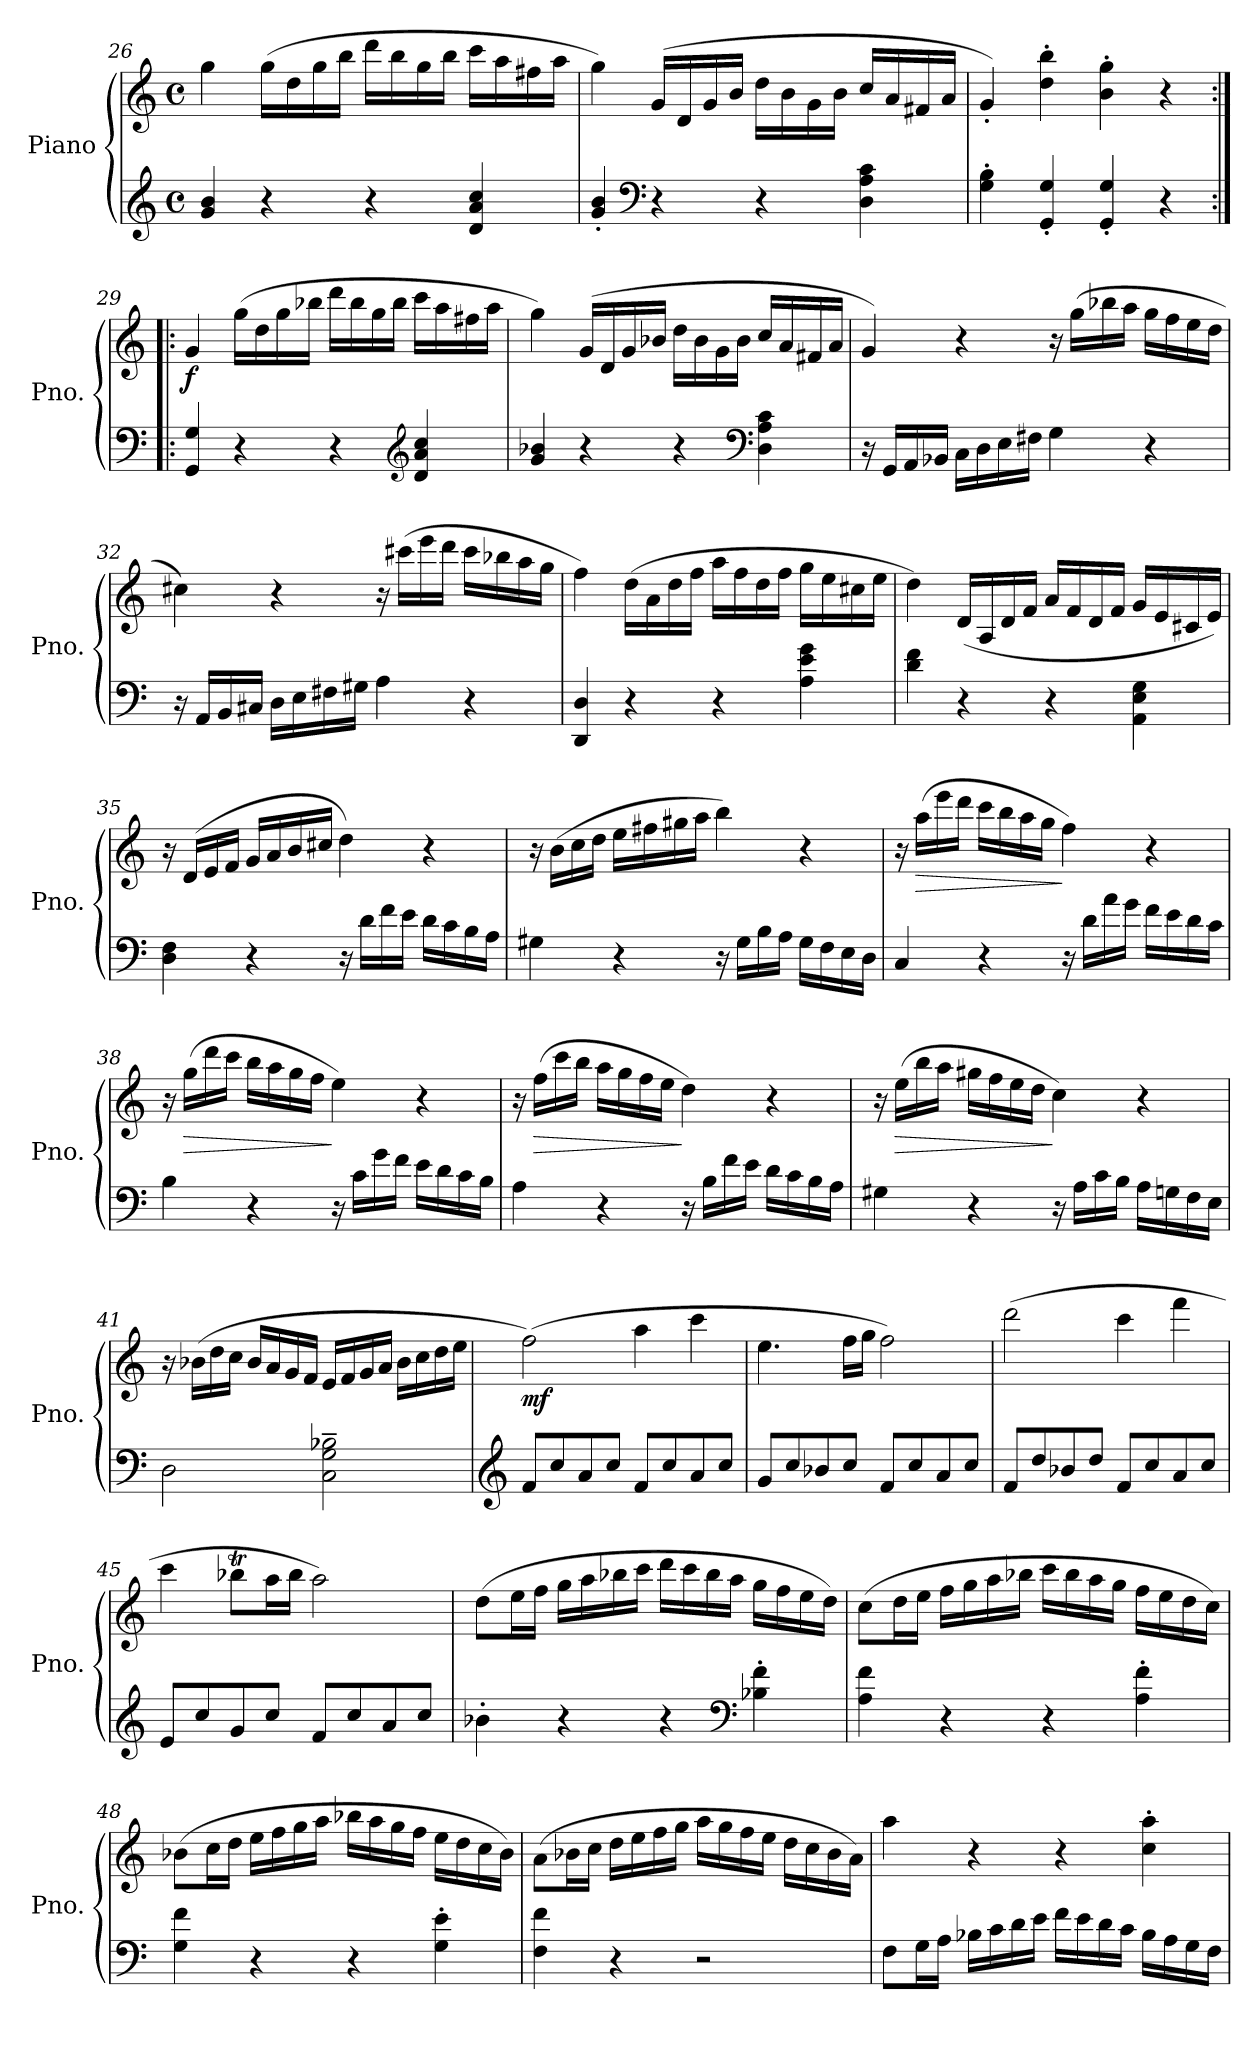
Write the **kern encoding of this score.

**kern	**kern	**dynam
*part1	*part1	*part1
*staff2	*staff1	*staff1/2
*I"Piano	*	*
*I'Pno.	*	*
!!LO:LB:g=z
*clefG2	*clefG2	*
*k[]	*k[]	*
*M4/4	*M4/4	*
*met(c)	*met(c)	*
=26	=26	=26
4g/ 4b/	4gg\	.
4r	(>16gg\LL	.
.	16dd\	.
.	16gg\	.
.	16bb\JJ	.
4r	16ddd\LL	.
.	16bb\	.
.	16gg\	.
.	16bb\JJ	.
4d/ 4a/ 4cc/	16ccc\LL	.
.	16aa\	.
.	16ff#X\	.
.	16aa\JJ	.
=27	=27	=27
4g/' 4b/'	4gg\)	.
*clefF4	*	*
4r	(>16g/LL	.
.	16d/	.
.	16g/	.
.	16b/JJ	.
4r	16dd\LL	.
.	16b\	.
.	16g\	.
.	16b\JJ	.
4D\ 4A\ 4c\	16cc/LL	.
.	16a/	.
.	16f#X/	.
.	16a/JJ	.
=28	=28	=28
4G\' 4B\'	4g'/)	.
4GG/' 4G/'	4dd\' 4bb\'	.
4GG/' 4G/'	4b\' 4gg\'	.
4r	4r	.
!!LO:LB:g=z
=29:|!|:	=29:|!|:	=29:|!|:
!	!	!LO:DY:b
4GG/ 4G/	4g/	f
4r	(>16gg\LL	.
.	16dd\	.
.	16gg\	.
.	16bb-X\JJ	.
4r	16ddd\LL	.
.	16bb-\	.
.	16gg\	.
.	16bb-\JJ	.
*clefG2	*	*
4d/ 4a/ 4cc/	16ccc\LL	.
.	16aa\	.
.	16ff#X\	.
.	16aa\JJ	.
=30	=30	=30
4g/ 4b-X/	4gg\)	.
4r	(>16g/LL	.
.	16d/	.
.	16g/	.
.	16b-X/JJ	.
4r	16dd\LL	.
.	16b-\	.
.	16g\	.
.	16b-\JJ	.
*clefF4	*	*
4D\ 4A\ 4c\	16cc/LL	.
.	16a/	.
.	16f#X/	.
.	16a/JJ	.
=31	=31	=31
16r	4g/)	.
16GG/LL	.	.
16AA/	.	.
16BB-X/JJ	.	.
16C\LL	4r	.
16D\	.	.
16E<\	.	.
16F#X\JJ	.	.
4G<\	16r	.
.	(>16gg\LL	.
.	16bb-X\	.
.	16aa\JJ	.
4r	16gg\LL	.
.	16ff\	.
.	16ee\	.
.	16dd\JJ	.
!!LO:LB:g=z
=32	=32	=32
16r	4cc#X\)	.
16AA/LL	.	.
16BB/	.	.
16C#X/JJ	.	.
16D\LL	4r	.
16E\	.	.
16F#X\	.	.
16G#X\JJ	.	.
4A\	16r	.
.	(>16ccc#X\LL	.
.	16eee\	.
.	16ddd\JJ	.
4r	16ccc#\LL	.
.	16bb-X\	.
.	16aa\	.
.	16gg\JJ	.
=33	=33	=33
4DD/ 4D/	4ff\)	.
4r	(>16dd\LL	.
.	16a\	.
.	16dd\	.
.	16ff\JJ	.
4r	16aa\LL	.
.	16ff\	.
.	16dd\	.
.	16ff\JJ	.
4A\ 4e\ 4g\	16gg\LL	.
.	16ee\	.
.	16cc#X\	.
.	16ee\JJ	.
=34	=34	=34
4d\ 4f\	4dd\)	.
4r	(<16d/LL	.
.	16A/	.
.	16d/	.
.	16f/JJ	.
4r	16a/LL	.
.	16f/	.
.	16d/	.
.	16f/JJ	.
4AA\ 4E\ 4G\	16g/LL	.
.	16e/	.
.	16c#X/	.
.	16e/JJ)	.
!!LO:LB:g=z
=35	=35	=35
4D\ 4F\	16r	.
.	(>16d/LL	.
.	16e/	.
.	16f/JJ	.
4r	16g/LL	.
.	16a/	.
.	16b/	.
.	16cc#X/JJ	.
16r	4dd\)	.
16d<\LL	.	.
16f\	.	.
16e\JJ	.	.
16d\LL	4r	.
16c<\	.	.
16B\	.	.
16A\JJ	.	.
=36	=36	=36
4G#X\	16r	.
.	(>16b\LL	.
.	16cc\	.
.	16dd\JJ	.
4r	16ee\LL	.
.	16ff#X\	.
.	16gg#X\	.
.	16aa\JJ	.
16r	4bb\)	.
16G#\LL	.	.
16B\	.	.
16A\JJ	.	.
16G#\LL	4r	.
16F\	.	.
16E\	.	.
16D\JJ	.	.
=37	=37	=37
4C/	16r	.
!	!	!LO:HP:b
.	(>16aa\LL	>
.	16eee\	.
.	16ddd\JJ	.
4r	16ccc\LL	.
.	16bb\	.
.	16aa\	.
.	16gg\JJ	.
16r	4ff\)	]
16d\LL	.	.
16a\	.	.
16g\JJ	.	.
16f\LL	4r	.
16e\	.	.
16d\	.	.
16c\JJ	.	.
!!LO:PB:g=z
=38	=38	=38
4B\	16r	.
!	!	!LO:HP:b
.	(>16gg\LL	>
.	16ddd\	.
.	16ccc\JJ	.
4r	16bb\LL	.
.	16aa\	.
.	16gg\	.
.	16ff\JJ	.
16r	4ee\)	]
16c\LL	.	.
16g\	.	.
16f\JJ	.	.
16e\LL	4r	.
16d\	.	.
16c\	.	.
16B\JJ	.	.
=39	=39	=39
4A\	16r	.
!	!	!LO:HP:b
.	(>16ff\LL	>
.	16ccc\	.
.	16bb\JJ	.
4r	16aa\LL	.
.	16gg\	.
.	16ff\	.
.	16ee\JJ	.
16r	4dd\)	]
16B\LL	.	.
16f\	.	.
16e\JJ	.	.
16d\LL	4r	.
16c\	.	.
16B\	.	.
16A\JJ	.	.
=40	=40	=40
4G#X\	16r	.
!	!	!LO:HP:b
.	(>16ee\LL	>
.	16bb\	.
.	16aa\JJ	.
4r	16gg#X\LL	.
.	16ff\	.
.	16ee\	.
.	16dd\JJ	.
16r	4cc\)	]
16A\LL	.	.
16c\	.	.
16B\JJ	.	.
16A\LL	4r	.
16Gn\	.	.
16F\	.	.
16E\JJ	.	.
!!LO:LB:g=z
=41	=41	=41
2D\	16r	.
.	(>16b-X\LL	.
.	16dd\	.
.	16cc\JJ	.
.	16b-/LL	.
.	16a/	.
.	16g/	.
.	16f/JJ	.
2C\~ 2G\~ 2B-X\~	16e/LL	.
.	16f/	.
.	16g/	.
.	16a/JJ	.
.	16b-\LL	.
.	16cc\	.
.	16dd\	.
.	16ee\JJ	.
=42	=42	=42
*clefG2	*	*
!	!	!LO:DY:b
8f/L	(>2ff\)	mf
8cc/	.	.
8a/	.	.
8cc/J	.	.
8f/L	4aa\	.
8cc/	.	.
8a/	4ccc\	.
8cc/J	.	.
=43	=43	=43
8g/L	4.ee\	.
8cc/	.	.
8b-X/	.	.
8cc/J	16ff\LL	.
.	16gg\JJ	.
8f/L	2ff\)	.
8cc/	.	.
8a/	.	.
8cc/J	.	.
=44	=44	=44
8f/L	(>2ddd\	.
8dd/	.	.
8b-X/	.	.
8dd/J	.	.
8f/L	4ccc\	.
8cc/	.	.
8a/	4fff\	.
8cc/J	.	.
=45	=45	=45
8e/L	4ccc\	.
8cc/	.	.
8g/	8bb-XT\L	.
8cc/J	16aa\L	.
.	16bb-\JJ	.
8f/L	2aa\)	.
8cc/	.	.
8a/	.	.
8cc/J	.	.
!!LO:LB:g=z
=46	=46	=46
4b-X'\	(>8dd\L	.
.	16ee\L	.
.	16ff\JJ	.
4r	16gg\LL	.
.	16aa\	.
.	16bb-X\	.
.	16ccc\JJ	.
4r	16ddd\LL	.
.	16ccc\	.
.	16bb-\	.
.	16aa\JJ	.
*clefF4	*	*
4B-X\' 4f\'	16gg\LL	.
.	16ff\	.
.	16ee\	.
.	16dd\JJ)	.
=47	=47	=47
4A\ 4f\	(>8cc\L	.
.	16dd\L	.
.	16ee\JJ	.
4r	16ff\LL	.
.	16gg\	.
.	16aa\	.
.	16bb-X\JJ	.
4r	16ccc\LL	.
.	16bb-\	.
.	16aa\	.
.	16gg\JJ	.
4A\' 4f\'	16ff\LL	.
.	16ee\	.
.	16dd\	.
.	16cc\JJ)	.
=48	=48	=48
4G\ 4f\	(>8b-X\L	.
.	16cc\L	.
.	16dd\JJ	.
4r	16ee\LL	.
.	16ff\	.
.	16gg\	.
.	16aa\JJ	.
4r	16bb-X\LL	.
.	16aa\	.
.	16gg\	.
.	16ff\JJ	.
4G\' 4e\'	16ee\LL	.
.	16dd\	.
.	16cc\	.
.	16b-\JJ)	.
!!LO:LB:g=z
=49	=49	=49
4F\ 4f\	(>8a\L	.
.	16b-X\L	.
.	16cc\JJ	.
4r	16dd\LL	.
.	16ee\	.
.	16ff\	.
.	16gg\JJ	.
2r	16aa\LL	.
.	16gg\	.
.	16ff\	.
.	16ee\JJ	.
.	16dd\LL	.
.	16cc\	.
.	16b-\	.
.	16a\JJ)	.
=50	=50	=50
8F\L	4aa\	.
16G\L	.	.
16A\JJ	.	.
16B-X\LL	4r	.
16c\	.	.
16d<\	.	.
16e\JJ	.	.
16f\LL	4r	.
16e\	.	.
16d<\	.	.
16c\JJ	.	.
16B-\LL	4cc\' 4aa\'	.
16A<\	.	.
16G\	.	.
16F\JJ	.	.
=	=	=
*-	*-	*-
